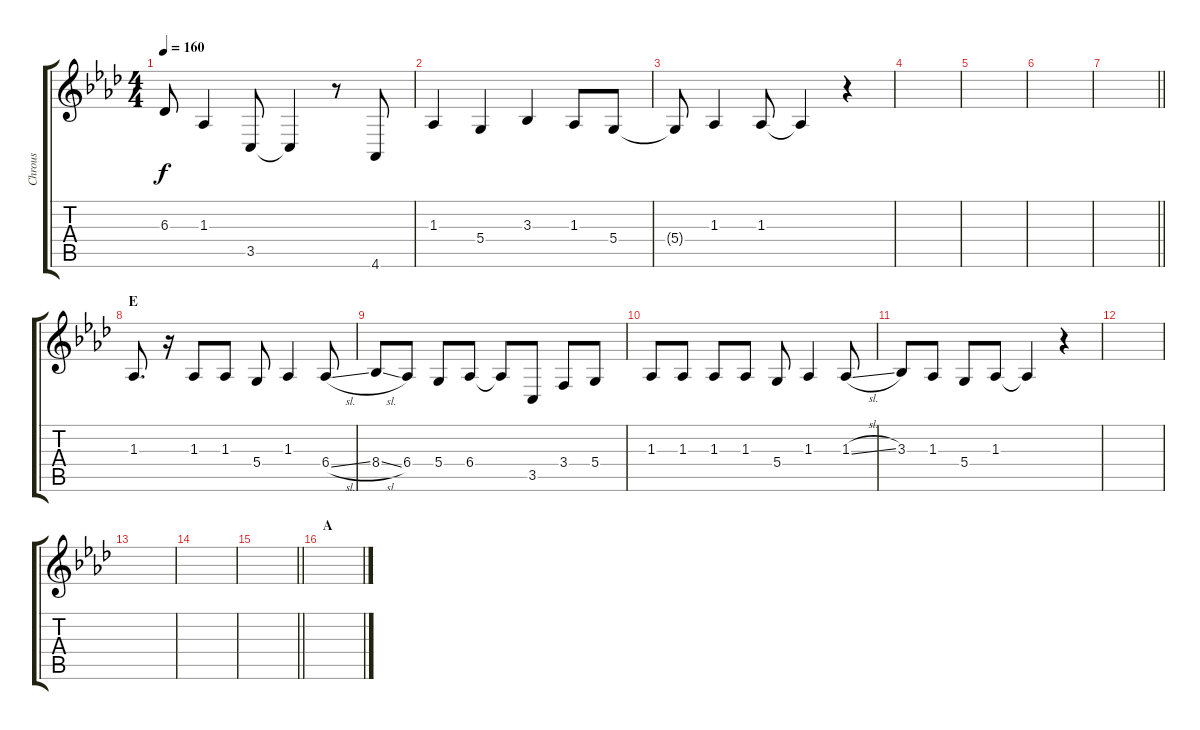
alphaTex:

\track ("Chrous" "Chrous") {instrument oboe}
\staff {score tabs}
\tuning (E4 B3 G3 D3 A2 E2) {hide}
\ts (4 4)
\tempo 160
\clef g2
\ks ab
6.3{t}.8{dy f} 1.3.4 3.5.8 3.5{t}.4 r.8 4.6.8 |
1.3.4 5.4.4 3.3.4 1.3.8 5.4.8 |
5.4{t}.8 1.3.4 1.3.8 1.3{t}.4 r.4 |
|
|
|
\barLineRight lightlight
|
\section ("" "E")
1.3.8{d} r.16 1.3.8 1.3.8 5.4.8 1.3.4 6.4{sl}.8 |
8.4{sl}.8 6.4.8 5.4.8 6.4.8 6.4{t}.8 3.5.8 3.4.8 5.4.8 |
1.3.8 1.3.8 1.3.8 1.3.8 5.4.8 1.3.4 1.3{sl}.8 |
3.3.8 1.3.8 5.4.8 1.3.8 1.3{t}.4 r.4 |
|
|
|
\barLineRight lightlight
|
\section ("" "A")
